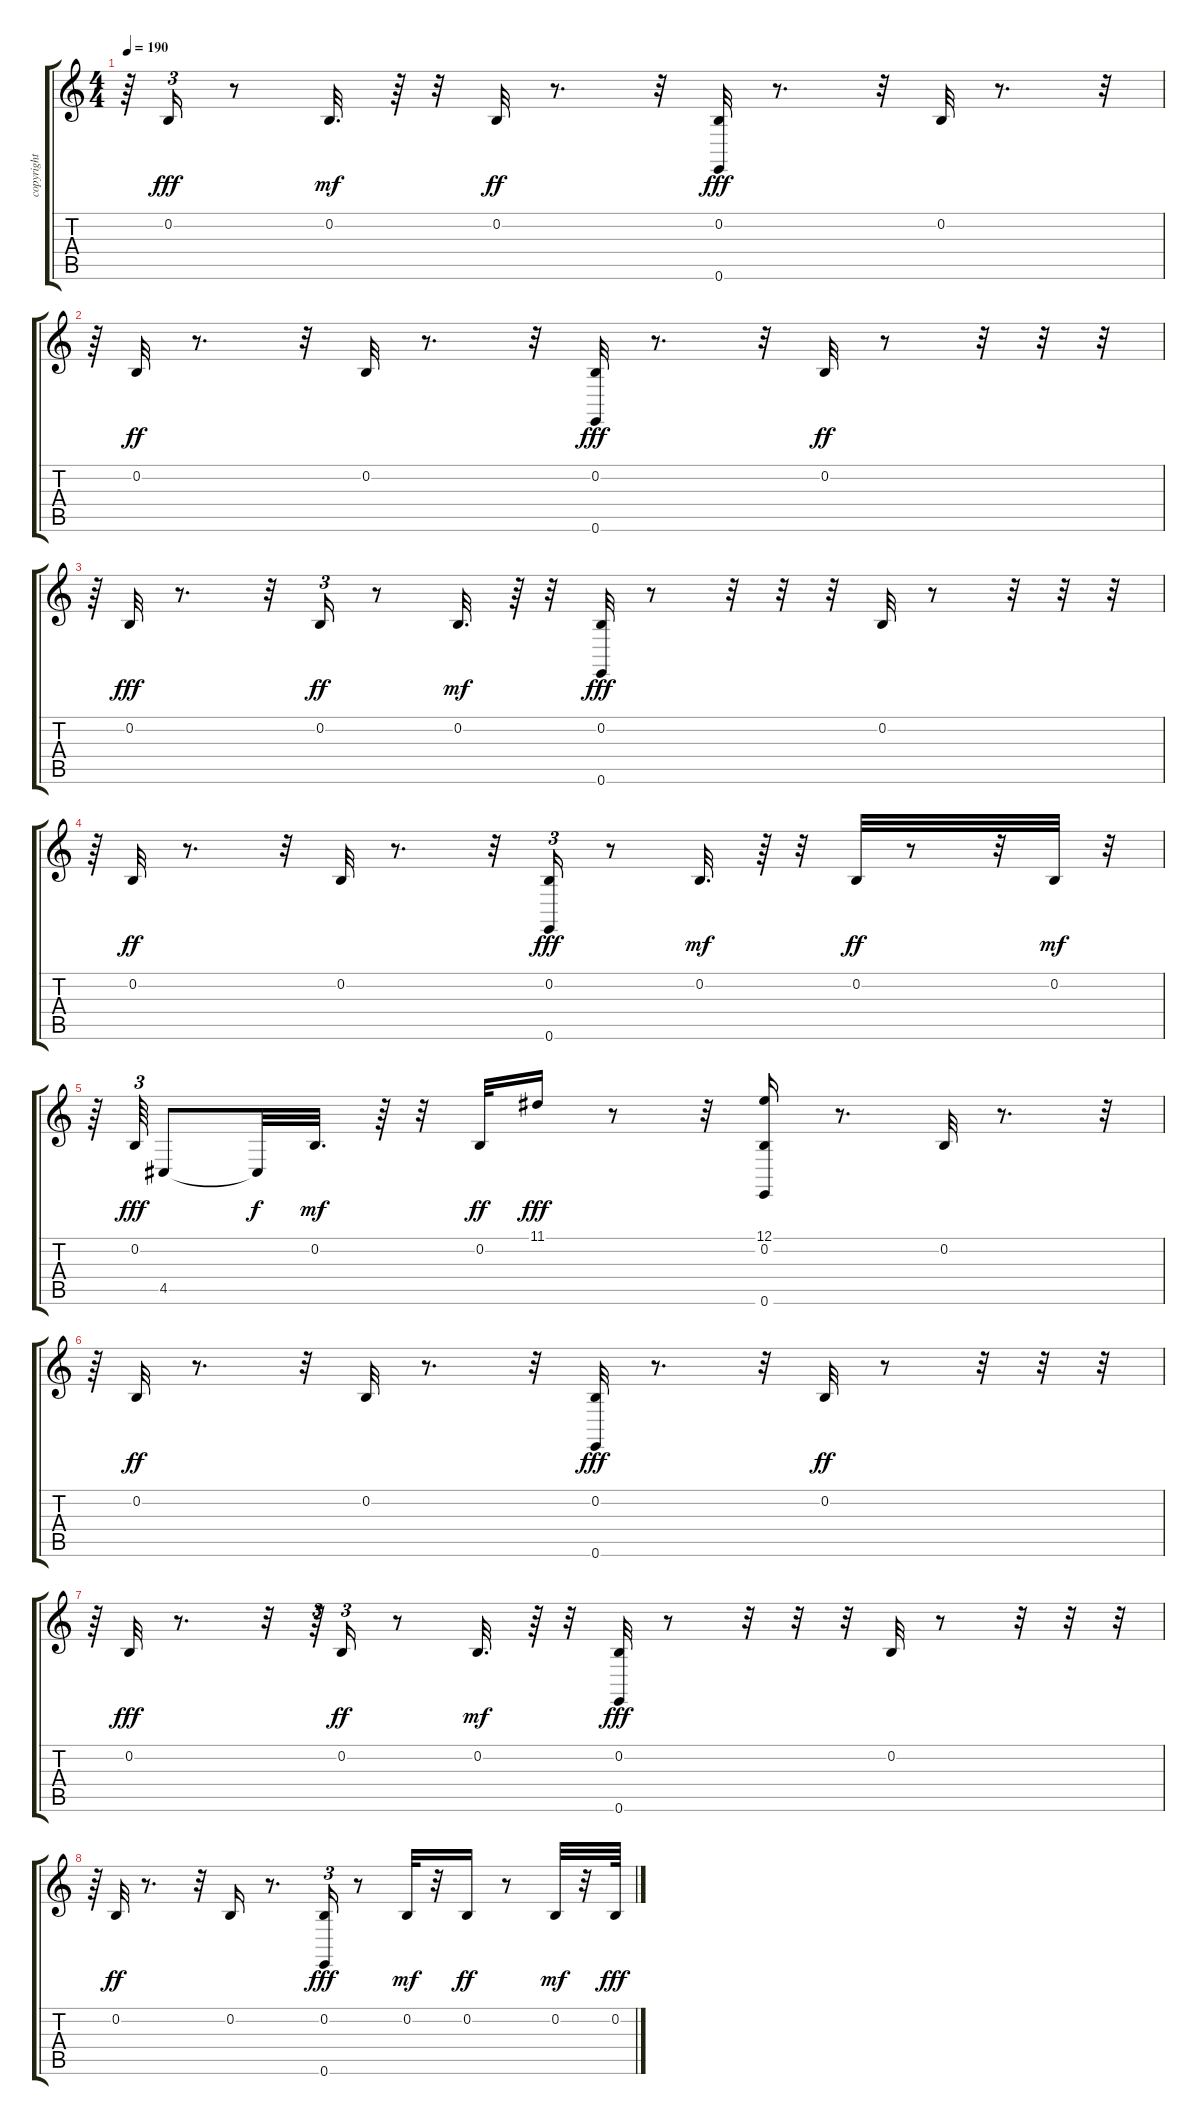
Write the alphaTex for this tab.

\track ("copyright 1998 by" "copyright ") {instrument acousticgrandpiano}
\staff {score tabs}
\tuning (E4 B3 G3 D3 A2 E2) {hide}
\ts (4 4)
\tempo 190
\clef g2
\ks c
r.64{dy mf} 0.2.16{tu (3 2) dy fff} r.8 0.2.32{d dy mf} r.64 r.32 0.2.32{dy ff} r.8{d} r.32 (0.2 0.6).32{dy fff} r.8{d} r.32 0.2.32 r.8{d} r.32 |
r.64 0.2.32{dy ff} r.8{d} r.32 0.2.32 r.8{d} r.32 (0.2 0.6).32{dy fff} r.8{d} r.32 0.2.32{dy ff} r.8 r.32 r.32 r.32 |
r.64 0.2.32{dy fff} r.8{d} r.32 0.2.16{tu (3 2) dy ff} r.8 0.2.32{d dy mf} r.64 r.32 (0.2 0.6).32{dy fff} r.8 r.32 r.32 r.32 0.2.32 r.8 r.32 r.32 r.32 |
r.64 0.2.32{dy ff} r.8{d} r.32 0.2.32 r.8{d} r.32 (0.2 0.6).16{tu (3 2) dy fff} r.8 0.2.32{d dy mf} r.64 r.32 0.2.32{dy ff} r.8 r.32 0.2.32{dy mf} r.32 |
r.64 0.2.64{tu (3 2) dy fff} 4.5.8 4.5{t}.32{dy f} 0.2.32{d dy mf} r.64 r.32 0.2.32{dy ff} 11.1.16{dy fff} r.8 r.32 (12.1 0.2 0.6).16 r.8{d} 0.2.32 r.8{d} r.32 |
r.64 0.2.32{dy ff} r.8{d} r.32 0.2.32 r.8{d} r.32 (0.2 0.6).32{dy fff} r.8{d} r.32 0.2.32{dy ff} r.8 r.32 r.32 r.32 |
r.64 0.2.32{dy fff} r.8{d} r.32 r.64{tu (3 2)} 0.2.16{tu (3 2) dy ff} r.8 0.2.32{d dy mf} r.64 r.32 (0.2 0.6).32{dy fff} r.8 r.32 r.32 r.32{tu (5 4)} 0.2.32 r.8 r.32 r.32 r.32{tu (5 4)} |
r.64 0.2.32{dy ff} r.8{d} r.32 0.2.16 r.8{d} (0.2 0.6).16{tu (3 2) dy fff} r.8 0.2.32{dy mf} r.32 0.2.16{dy ff} r.8 0.2.32{dy mf} r.32 0.2.64{dy fff}
